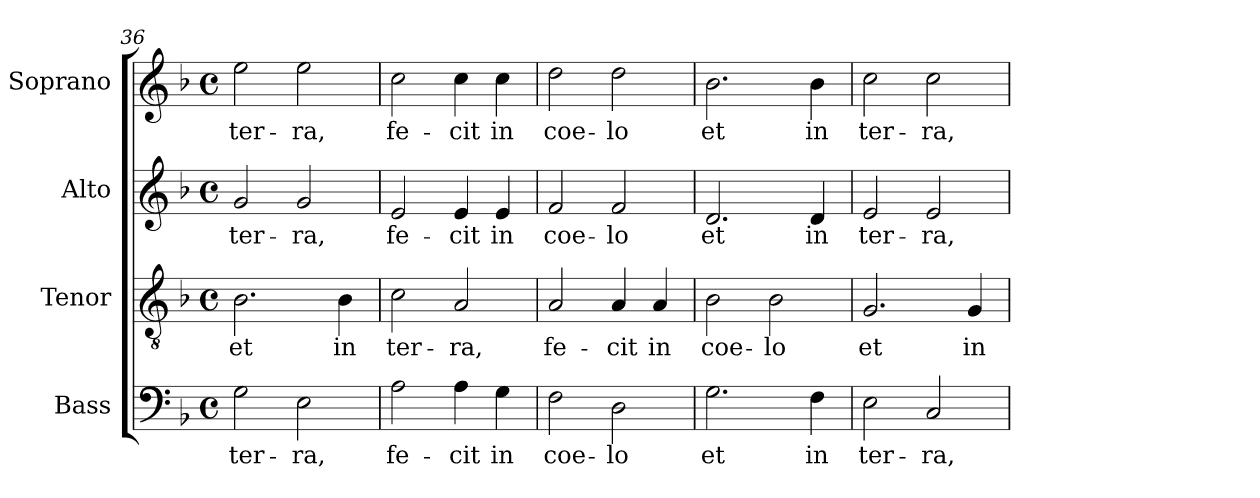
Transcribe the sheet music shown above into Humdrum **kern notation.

**kern	**text	**kern	**text	**kern	**text	**kern	**text
*part4	*part4	*part3	*part3	*part2	*part2	*part1	*part1
*staff4	*staff4	*staff3	*staff3	*staff2	*staff2	*staff1	*staff1
*I"Bass	*	*I"Tenor	*	*I"Alto	*	*I"Soprano	*
*I'B.	*	*I'T.	*	*I'A.	*	*I'S.	*
*clefF4	*	*clefGv2	*	*clefG2	*	*clefG2	*
*	*	*ITrd7c12	*	*	*	*	*
*k[b-]	*	*k[b-]	*	*k[b-]	*	*k[b-]	*
*F:	*	*F:	*	*F:	*	*F:	*
*M4/4	*	*M4/4	*	*M4/4	*	*M4/4	*
*met(c)	*	*met(c)	*	*met(c)	*	*met(c)	*
=36	=36	=36	=36	=36	=36	=36	=36
!	!LO:LY:b:color=#000000	!	!	!	!	!	!
!	!	!	!LO:LY:b:color=#000000	!	!	!	!
!	!	!	!	!	!LO:LY:b:color=#000000	!	!
!	!	!	!	!	!	!	!LO:LY:b:color=#000000
2Gi\	ter-	2.BB-i\	et	2gi/	ter-	2eei\	ter-
!	!LO:LY:b:color=#000000	!	!	!	!	!	!
!	!	!	!	!	!LO:LY:b:color=#000000	!	!
!	!	!	!	!	!	!	!LO:LY:b:color=#000000
2Ei\	-ra,	.	.	2gi/	-ra,	2eei\	-ra,
!	!	!	!LO:LY:b:color=#000000	!	!	!	!
.	.	4BB-i\	in	.	.	.	.
=37	=37	=37	=37	=37	=37	=37	=37
!	!LO:LY:b:color=#000000	!	!	!	!	!	!
!	!	!	!LO:LY:b:color=#000000	!	!	!	!
!	!	!	!	!	!LO:LY:b:color=#000000	!	!
!	!	!	!	!	!	!	!LO:LY:b:color=#000000
2Ai\	fe-	2Ci\	ter-	2ei/	fe-	2cci\	fe-
!	!LO:LY:b:color=#000000	!	!	!	!	!	!
!	!	!	!LO:LY:b:color=#000000	!	!	!	!
!	!	!	!	!	!LO:LY:b:color=#000000	!	!
!	!	!	!	!	!	!	!LO:LY:b:color=#000000
4Ai\	-cit	2AAi/	-ra,	4ei/	-cit	4cci\	-cit
!	!LO:LY:b:color=#000000	!	!	!	!	!	!
!	!	!	!	!	!LO:LY:b:color=#000000	!	!
!	!	!	!	!	!	!	!LO:LY:b:color=#000000
4Gi\	in	.	.	4ei/	in	4cci\	in
=38	=38	=38	=38	=38	=38	=38	=38
!	!LO:LY:b:color=#000000	!	!	!	!	!	!
!	!	!	!LO:LY:b:color=#000000	!	!	!	!
!	!	!	!	!	!LO:LY:b:color=#000000	!	!
!	!	!	!	!	!	!	!LO:LY:b:color=#000000
2Fi\	coe-	2AAi/	fe-	2fi/	coe-	2ddi\	coe-
!	!LO:LY:b:color=#000000	!	!	!	!	!	!
!	!	!	!LO:LY:b:color=#000000	!	!	!	!
!	!	!	!	!	!LO:LY:b:color=#000000	!	!
!	!	!	!	!	!	!	!LO:LY:b:color=#000000
2Di\	-lo	4AAi/	-cit	2fi/	-lo	2ddi\	-lo
!	!	!	!LO:LY:b:color=#000000	!	!	!	!
.	.	4AAi/	in	.	.	.	.
!!LO:PB:g=z
=39	=39	=39	=39	=39	=39	=39	=39
!	!LO:LY:b:color=#000000	!	!	!	!	!	!
!	!	!	!LO:LY:b:color=#000000	!	!	!	!
!	!	!	!	!	!LO:LY:b:color=#000000	!	!
!	!	!	!	!	!	!	!LO:LY:b:color=#000000
2.Gi\	et	2BB-i\	coe-	2.di/	et	2.b-i\	et
!	!	!	!LO:LY:b:color=#000000	!	!	!	!
.	.	2BB-i\	-lo	.	.	.	.
!	!LO:LY:b:color=#000000	!	!	!	!	!	!
!	!	!	!	!	!LO:LY:b:color=#000000	!	!
!	!	!	!	!	!	!	!LO:LY:b:color=#000000
4Fi\	in	.	.	4di/	in	4b-i\	in
=40	=40	=40	=40	=40	=40	=40	=40
!	!LO:LY:b:color=#000000	!	!	!	!	!	!
!	!	!	!LO:LY:b:color=#000000	!	!	!	!
!	!	!	!	!	!LO:LY:b:color=#000000	!	!
!	!	!	!	!	!	!	!LO:LY:b:color=#000000
2Ei\	ter-	2.GGi/	et	2ei/	ter-	2cci\	ter-
!	!LO:LY:b:color=#000000	!	!	!	!	!	!
!	!	!	!	!	!LO:LY:b:color=#000000	!	!
!	!	!	!	!	!	!	!LO:LY:b:color=#000000
2Ci/	-ra,	.	.	2ei/	-ra,	2cci\	-ra,
!	!	!	!LO:LY:b:color=#000000	!	!	!	!
.	.	4GGi/	in	.	.	.	.
=	=	=	=	=	=	=	=
*-	*-	*-	*-	*-	*-	*-	*-
